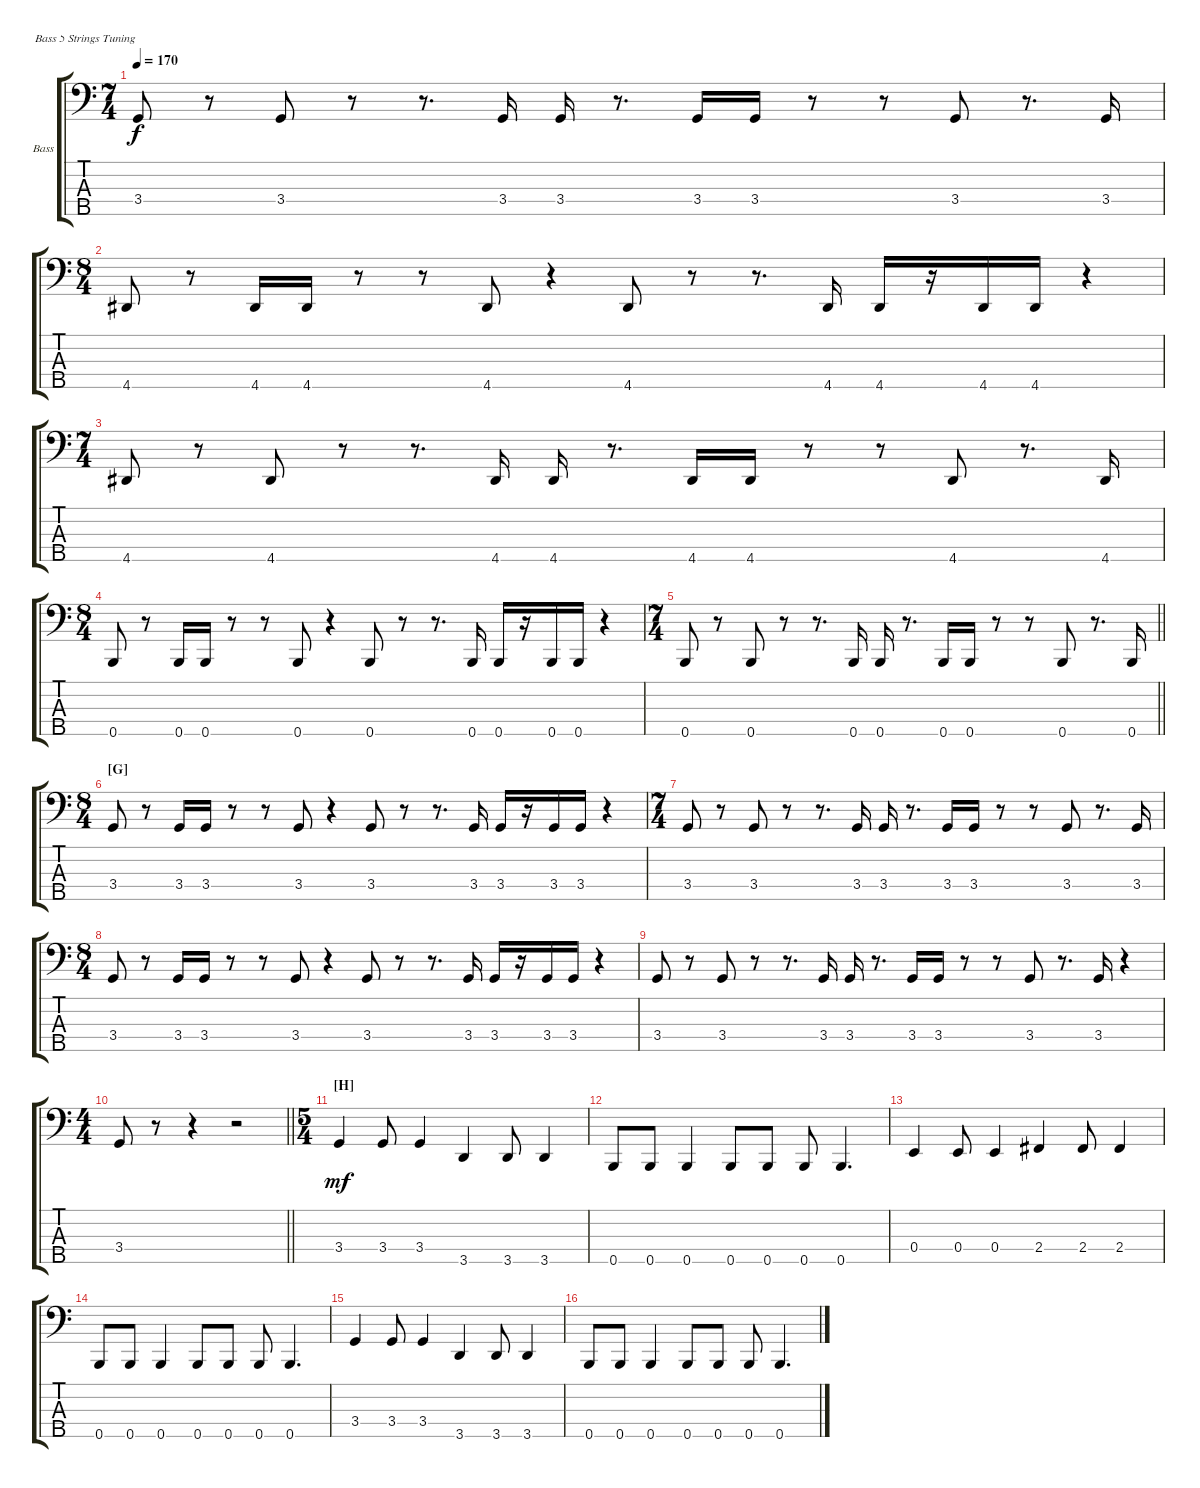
\bracketExtendMode groupsimilarinstruments
\firstSystemTrackNameOrientation horizontal
\otherSystemsTrackNameOrientation horizontal
\track ("Bass" "Bass") {multiBarRest instrument electricbassfinger}
\staff {score tabs}
\tuning (G2 D2 A1 E1 B0)
\ts (7 4)
\tempo 170
\clef f4
\ks c
3.4.8{dy f beam split} r.8 3.4.8{beam split} r.8 r.8{d} 3.4.16 3.4.16{beam split} r.8{d beam split} 3.4.16 3.4.16 r.8 r.8 3.4.8{beam split} r.8{d} 3.4.16 |
\ts (8 4)
4.5.8{beam split} r.8{beam split} 4.5.16 4.5.16 r.8 r.8 4.5.8 r.4 4.5.8{beam split} r.8 r.8{d} 4.5.16 4.5.16 r.16 4.5.16 4.5.16 r.4 |
\ts (7 4)
4.5.8{beam split} r.8 4.5.8{beam split} r.8 r.8{d} 4.5.16 4.5.16{beam split} r.8{d} 4.5.16 4.5.16 r.8 r.8 4.5.8{beam split} r.8{d} 4.5.16 |
\ts (8 4)
0.5.8{beam split} r.8 0.5.16 0.5.16 r.8 r.8 0.5.8 r.4 0.5.8{beam split} r.8 r.8{d} 0.5.16 0.5.16 r.16 0.5.16 0.5.16 r.4 |
\ts (7 4)
\barLineRight lightlight
0.5.8{beam split} r.8 0.5.8{beam split} r.8 r.8{d} 0.5.16 0.5.16{beam split} r.8{d} 0.5.16 0.5.16 r.8 r.8 0.5.8 r.8{d} 0.5.16 |
\ts (8 4)
\section ("G" "")
3.4.8{beam split} r.8 3.4.16 3.4.16 r.8 r.8 3.4.8 r.4 3.4.8{beam split} r.8 r.8{d} 3.4.16 3.4.16 r.16 3.4.16 3.4.16 r.4 |
\ts (7 4)
3.4.8{beam split} r.8 3.4.8{beam split} r.8 r.8{d} 3.4.16 3.4.16{beam split} r.8{d} 3.4.16 3.4.16 r.8 r.8 3.4.8{beam split} r.8{d} 3.4.16 |
\ts (8 4)
3.4.8{beam split} r.8 3.4.16 3.4.16 r.8 r.8 3.4.8 r.4 3.4.8{beam split} r.8 r.8{d} 3.4.16 3.4.16 r.16 3.4.16 3.4.16 r.4 |
3.4.8{beam split} r.8 3.4.8 r.8 r.8{d} 3.4.16{beam split} 3.4.16 r.8{d} 3.4.16{beam merge} 3.4.16 r.8 r.8 3.4.8 r.8{d} 3.4.16 r.4 |
\ts (4 4)
\barLineRight lightlight
3.4.8 r.8 r.4 r.2 |
\ts (5 4)
\section ("H" "")
3.4.4{dy mf} 3.4.8 3.4.4 3.5.4 3.5.8 3.5.4 |
0.5.8 0.5.8 0.5.4 0.5.8 0.5.8 0.5.8 0.5.4{d} |
0.4.4 0.4.8 0.4.4 2.4.4 2.4.8 2.4.4 |
0.5.8 0.5.8 0.5.4 0.5.8 0.5.8 0.5.8 0.5.4{d} |
3.4.4 3.4.8 3.4.4 3.5.4 3.5.8 3.5.4 |
0.5.8 0.5.8 0.5.4 0.5.8 0.5.8 0.5.8 0.5.4{d}
